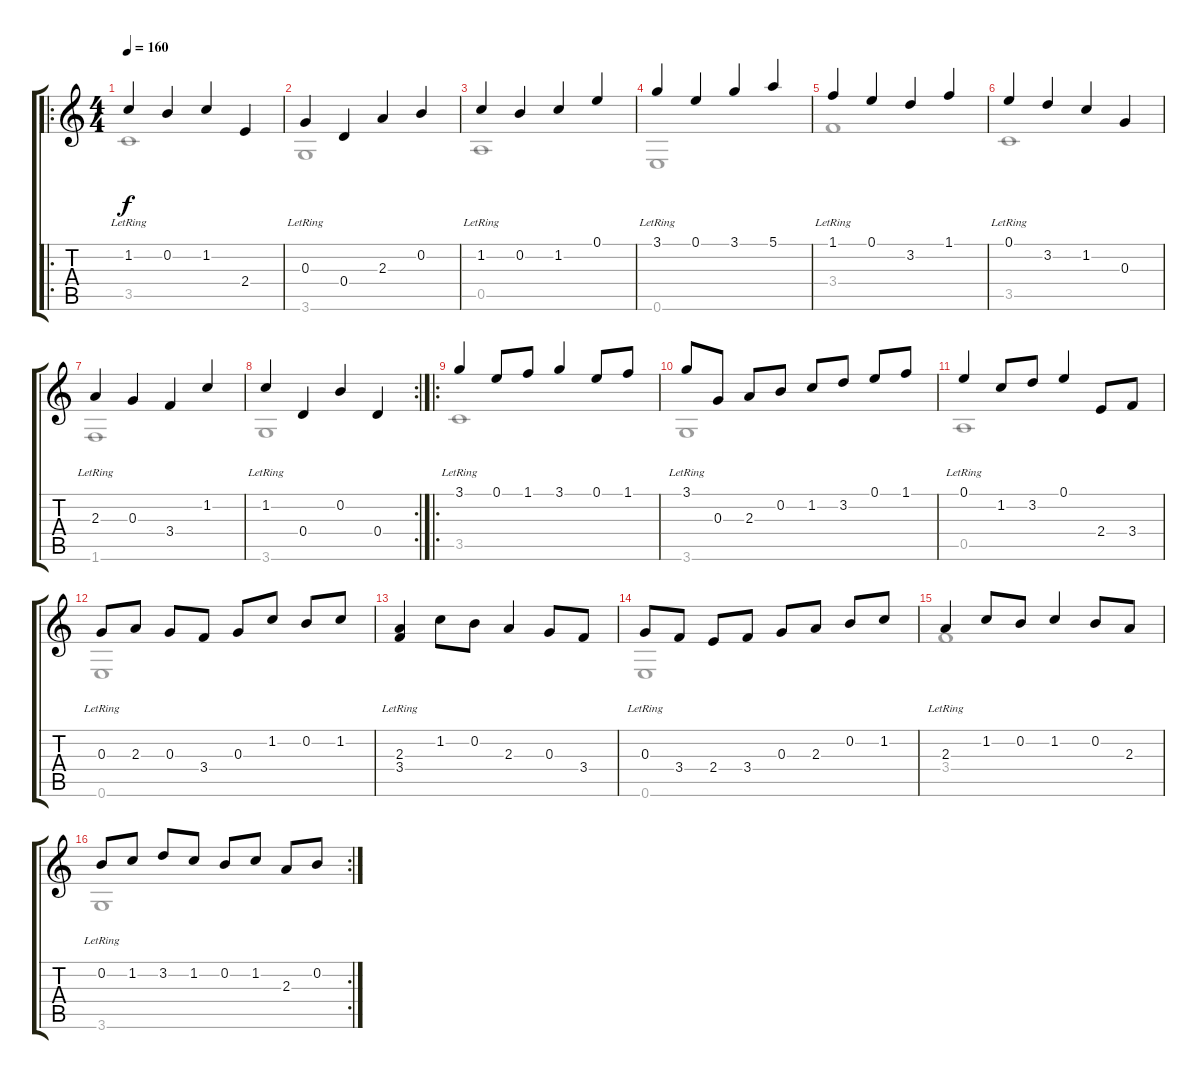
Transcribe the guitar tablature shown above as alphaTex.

\track "" {instrument acousticguitarnylon}
\staff {score tabs}
\tuning (E4 B3 G3 D3 A2 E2) {hide}
\voice
\ro
\ts (4 4)
\tempo 160
\clef g2
\ks c
1.2{lr}.4{dy f} 0.2.4 1.2.4 2.4.4 |
0.3{lr}.4 0.4.4 2.3.4 0.2.4 |
1.2{lr}.4 0.2.4 1.2.4 0.1.4 |
3.1{lr}.4 0.1.4 3.1.4 5.1.4 |
1.1{lr}.4 0.1.4 3.2.4 1.1.4 |
0.1{lr}.4 3.2.4 1.2.4 0.3.4 |
2.3{lr}.4 0.3.4 3.4.4 1.2.4 |
\rc 2
1.2{lr}.4 0.4.4 0.2.4 0.4.4 |
\ro
3.1{lr}.4 0.1.8 1.1.8 3.1.4 0.1.8 1.1.8 |
3.1{lr}.8 0.3.8 2.3.8 0.2.8 1.2.8 3.2.8 0.1.8 1.1.8 |
0.1{lr}.4 1.2.8 3.2.8 0.1.4 2.4.8 3.4.8 |
0.3{lr}.8 2.3.8 0.3.8 3.4.8 0.3.8 1.2.8 0.2.8 1.2.8 |
(2.3{lr} 3.4{lr}).4 1.2.8 0.2.8 2.3.4 0.3.8 3.4.8 |
0.3{lr}.8 3.4.8 2.4.8 3.4.8 0.3.8 2.3.8 0.2.8 1.2.8 |
2.3{lr}.4 1.2.8 0.2.8 1.2.4 0.2.8 2.3.8 |
\rc 2
0.2{lr}.8 1.2.8 3.2.8 1.2.8 0.2.8 1.2.8 2.3.8 0.2.8
\voice
\clef g2
\ottava regular
\simile none
\ks c
3.5.1{dy f} |
3.6.1 |
0.5.1 |
0.6.1 |
3.4.1 |
3.5.1 |
1.6.1 |
3.6.1 |
3.5.1 |
3.6.1 |
0.5.1 |
0.6.1 |
|
0.6.1 |
3.4.1 |
3.6.1
